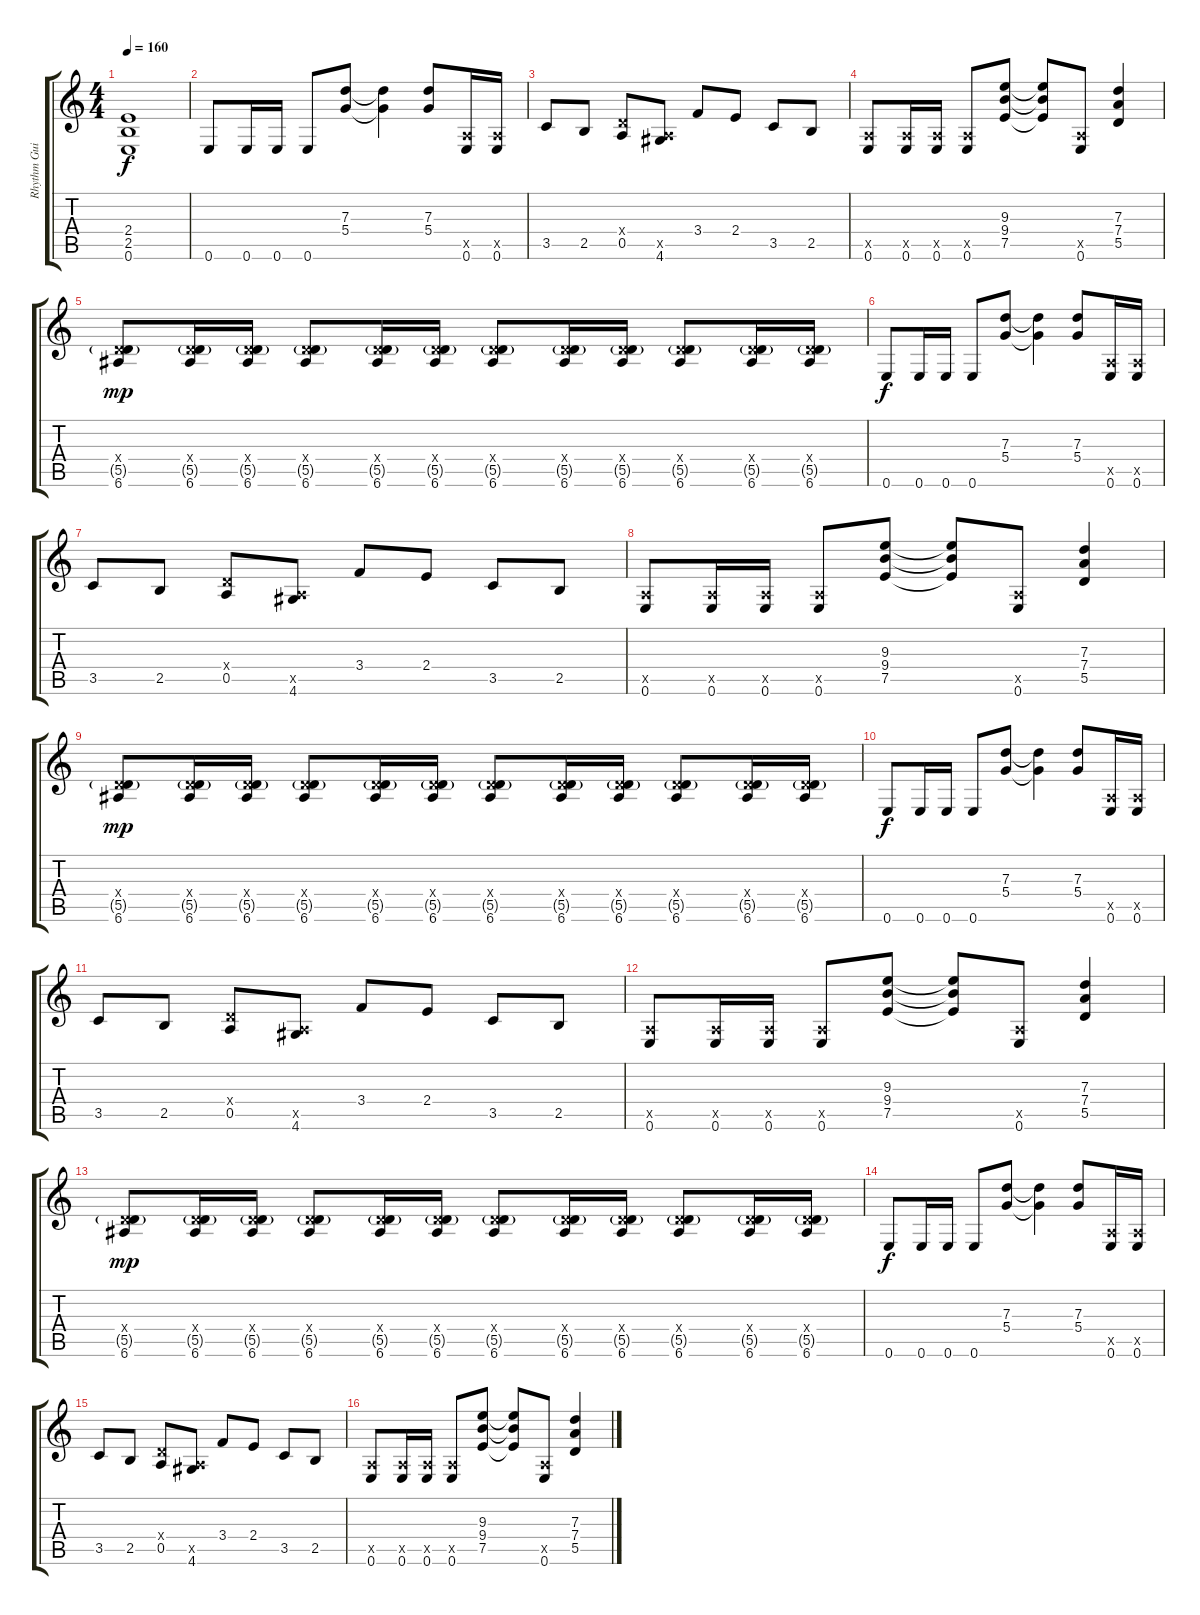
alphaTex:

\track ("Rhythm Guitar 1" "Rhythm Gui") {instrument distortionguitar}
\staff {score tabs}
\tuning (E4 B3 G3 D3 A2 E2) {hide}
\ts (4 4)
\tempo 160
\clef g2
\ks c
(2.4 2.5 0.6).1{dy f} |
0.6.8 0.6.16 0.6.16 0.6.8 (7.3 5.4).8 (7.3{t} 5.4{t}).4 (7.3 5.4).8 (0.5{x} 0.6).16 (0.5{x} 0.6).16 |
3.5.8 2.5.8 (0.4{x} 0.5).8 (0.5{x} 4.6).8 3.4.8 2.4.8 3.5.8 2.5.8 |
(0.5{x} 0.6).8 (0.5{x} 0.6).16 (0.5{x} 0.6).16 (0.5{x} 0.6).8 (9.3 9.4 7.5).8 (9.3{t} 9.4{t} 7.5{t}).8 (0.5{x} 0.6).8 (7.3 7.4 5.5).4 |
(0.4{x} 5.5{g} 6.6).8{dy mp} (0.4{x} 5.5{g} 6.6).16 (0.4{x} 5.5{g} 6.6).16 (0.4{x} 5.5{g} 6.6).8 (0.4{x} 5.5{g} 6.6).16 (0.4{x} 5.5{g} 6.6).16 (0.4{x} 5.5{g} 6.6).8 (0.4{x} 5.5{g} 6.6).16 (0.4{x} 5.5{g} 6.6).16 (0.4{x} 5.5{g} 6.6).8 (0.4{x} 5.5{g} 6.6).16 (0.4{x} 5.5{g} 6.6).16 |
0.6.8{dy f} 0.6.16 0.6.16 0.6.8 (7.3 5.4).8 (7.3{t} 5.4{t}).4 (7.3 5.4).8 (0.5{x} 0.6).16 (0.5{x} 0.6).16 |
3.5.8 2.5.8 (0.4{x} 0.5).8 (0.5{x} 4.6).8 3.4.8 2.4.8 3.5.8 2.5.8 |
(0.5{x} 0.6).8 (0.5{x} 0.6).16 (0.5{x} 0.6).16 (0.5{x} 0.6).8 (9.3 9.4 7.5).8 (9.3{t} 9.4{t} 7.5{t}).8 (0.5{x} 0.6).8 (7.3 7.4 5.5).4 |
(0.4{x} 5.5{g} 6.6).8{dy mp} (0.4{x} 5.5{g} 6.6).16 (0.4{x} 5.5{g} 6.6).16 (0.4{x} 5.5{g} 6.6).8 (0.4{x} 5.5{g} 6.6).16 (0.4{x} 5.5{g} 6.6).16 (0.4{x} 5.5{g} 6.6).8 (0.4{x} 5.5{g} 6.6).16 (0.4{x} 5.5{g} 6.6).16 (0.4{x} 5.5{g} 6.6).8 (0.4{x} 5.5{g} 6.6).16 (0.4{x} 5.5{g} 6.6).16 |
0.6.8{dy f} 0.6.16 0.6.16 0.6.8 (7.3 5.4).8 (7.3{t} 5.4{t}).4 (7.3 5.4).8 (0.5{x} 0.6).16 (0.5{x} 0.6).16 |
3.5.8 2.5.8 (0.4{x} 0.5).8 (0.5{x} 4.6).8 3.4.8 2.4.8 3.5.8 2.5.8 |
(0.5{x} 0.6).8 (0.5{x} 0.6).16 (0.5{x} 0.6).16 (0.5{x} 0.6).8 (9.3 9.4 7.5).8 (9.3{t} 9.4{t} 7.5{t}).8 (0.5{x} 0.6).8 (7.3 7.4 5.5).4 |
(0.4{x} 5.5{g} 6.6).8{dy mp} (0.4{x} 5.5{g} 6.6).16 (0.4{x} 5.5{g} 6.6).16 (0.4{x} 5.5{g} 6.6).8 (0.4{x} 5.5{g} 6.6).16 (0.4{x} 5.5{g} 6.6).16 (0.4{x} 5.5{g} 6.6).8 (0.4{x} 5.5{g} 6.6).16 (0.4{x} 5.5{g} 6.6).16 (0.4{x} 5.5{g} 6.6).8 (0.4{x} 5.5{g} 6.6).16 (0.4{x} 5.5{g} 6.6).16 |
0.6.8{dy f} 0.6.16 0.6.16 0.6.8 (7.3 5.4).8 (7.3{t} 5.4{t}).4 (7.3 5.4).8 (0.5{x} 0.6).16 (0.5{x} 0.6).16 |
3.5.8 2.5.8 (0.4{x} 0.5).8 (0.5{x} 4.6).8 3.4.8 2.4.8 3.5.8 2.5.8 |
(0.5{x} 0.6).8 (0.5{x} 0.6).16 (0.5{x} 0.6).16 (0.5{x} 0.6).8 (9.3 9.4 7.5).8 (9.3{t} 9.4{t} 7.5{t}).8 (0.5{x} 0.6).8 (7.3 7.4 5.5).4
